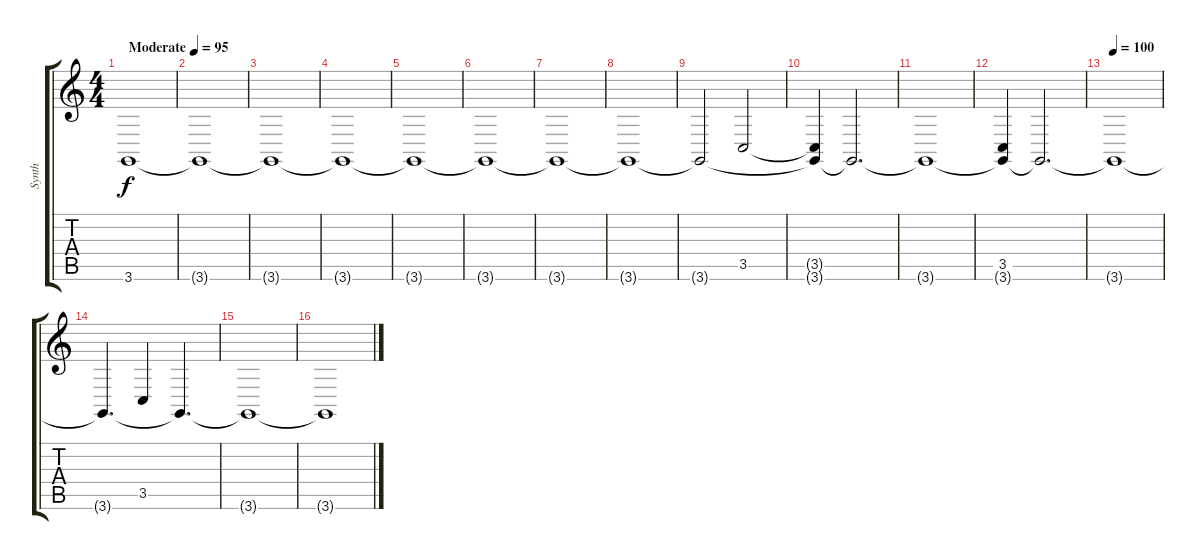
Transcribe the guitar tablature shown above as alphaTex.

\track ("Synth" "Synth") {instrument pad2warm}
\staff {score tabs}
\tuning (E4 B3 G3 D3 A2 E2) {hide}
\ts (4 4)
\tempo (95 "Moderate")
\clef g2
\ks c
3.6.1{dy f instrument pad2warm} |
3.6{t}.1 |
3.6{t}.1 |
3.6{t}.1 |
3.6{t}.1 |
3.6{t}.1 |
3.6{t}.1 |
3.6{t}.1 |
3.6{t}.2 3.5.2 |
(3.5{t} 3.6{t}).4 3.6{t}.2{d} |
3.6{t}.1 |
(3.5 3.6{t}).4 3.6{t}.2{d} |
\tempo 100
3.6{t}.1 |
3.6{t}.4{d} 3.5.4 3.6{t}.4{d} |
3.6{t}.1 |
3.6{t}.1
